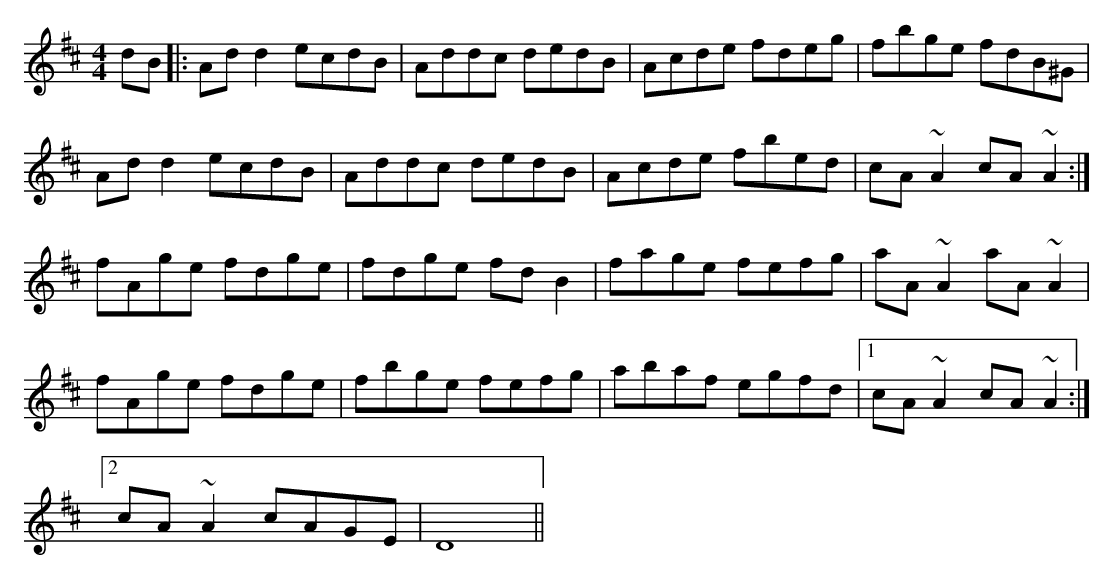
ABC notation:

X:1
M:4/4
K:D
dB|:Add2 ecdB|Addc dedB|Acde fdeg|fbge fdB^G|
Add2 ecdB|Addc dedB|Acde fbed|cA~A2 cA~A2:|
fAge fdge|fdge fdB2|fage fefg|aA~A2 aA~A2|
fAge fdge|fbge fefg|abaf egfd|1 cA~A2 cA~A2:|
[2 cA~A2 cAGE|D8||
